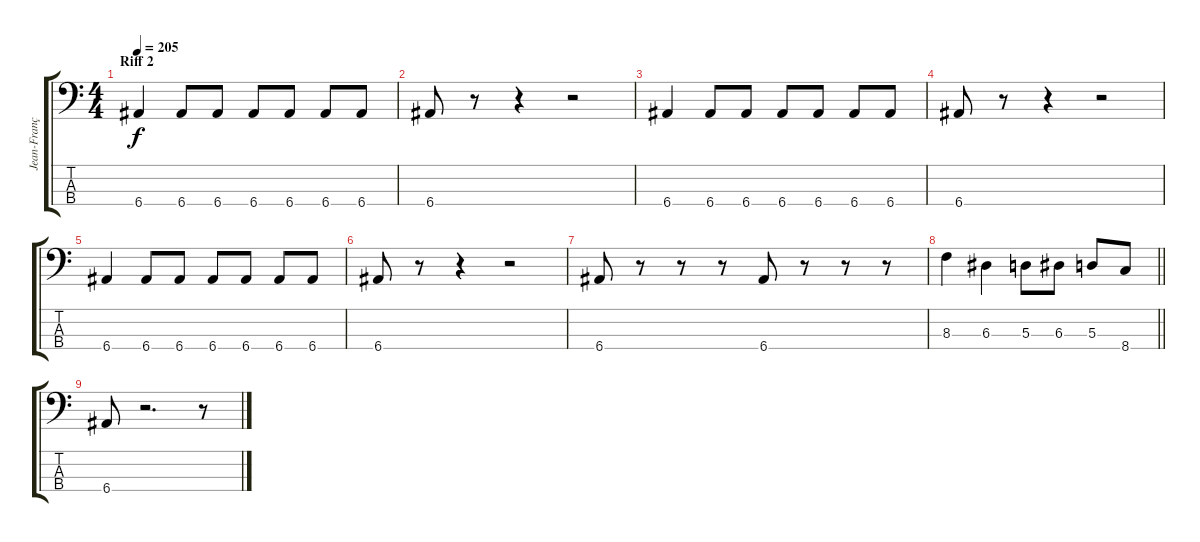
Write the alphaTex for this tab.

\track ("Jean-François Paré" "Jean-Franç") {instrument electricbasspick}
\staff {score tabs}
\tuning (G2 D2 A1 E1) {hide}
\ts (4 4)
\section ("" "Riff 2")
\tempo 205
\clef f4
\ks c
6.4.4{dy f} 6.4.8 6.4.8 6.4.8 6.4.8 6.4.8 6.4.8 |
6.4.8 r.8 r.4 r.2 |
6.4.4 6.4.8 6.4.8 6.4.8 6.4.8 6.4.8 6.4.8 |
6.4.8 r.8 r.4 r.2 |
6.4.4 6.4.8 6.4.8 6.4.8 6.4.8 6.4.8 6.4.8 |
6.4.8 r.8 r.4 r.2 |
6.4.8 r.8 r.8 r.8 6.4.8 r.8 r.8 r.8 |
\barLineRight lightlight
8.3.4 6.3.4 5.3.8 6.3.8 5.3.8 8.4.8 |
6.4.8 r.2{d} r.8
